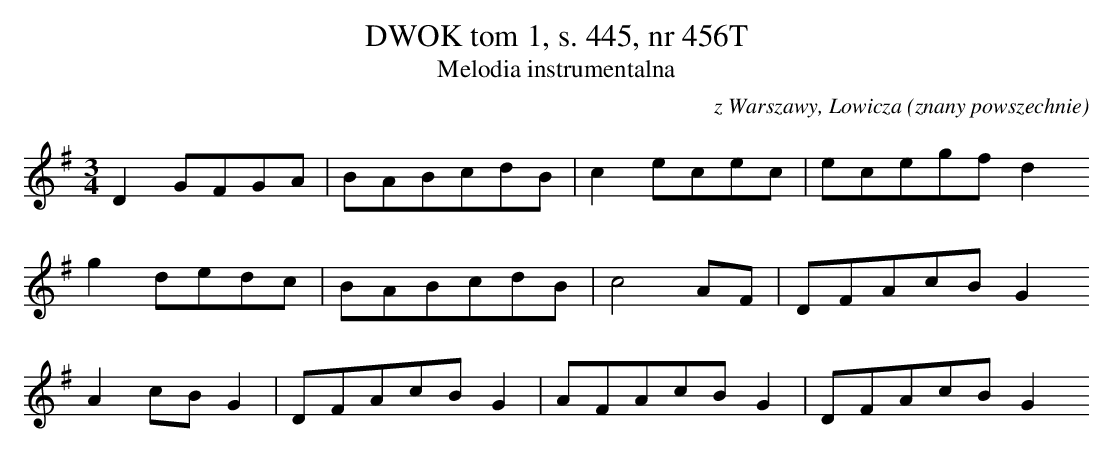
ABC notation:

X:1
T: DWOK tom 1, s. 445, nr 456T
T: Melodia instrumentalna
O: z Warszawy, Lowicza (znany powszechnie)
M: 3/4
L: 1/8
K: G
D2GFGA | BABcdB | c2ecec | ecegfd2
g2dedc | BABcdB | c4AF | DFAcBG2
A2cBG2 | DFAcBG2 | AFAcBG2 | DFAcBG2
